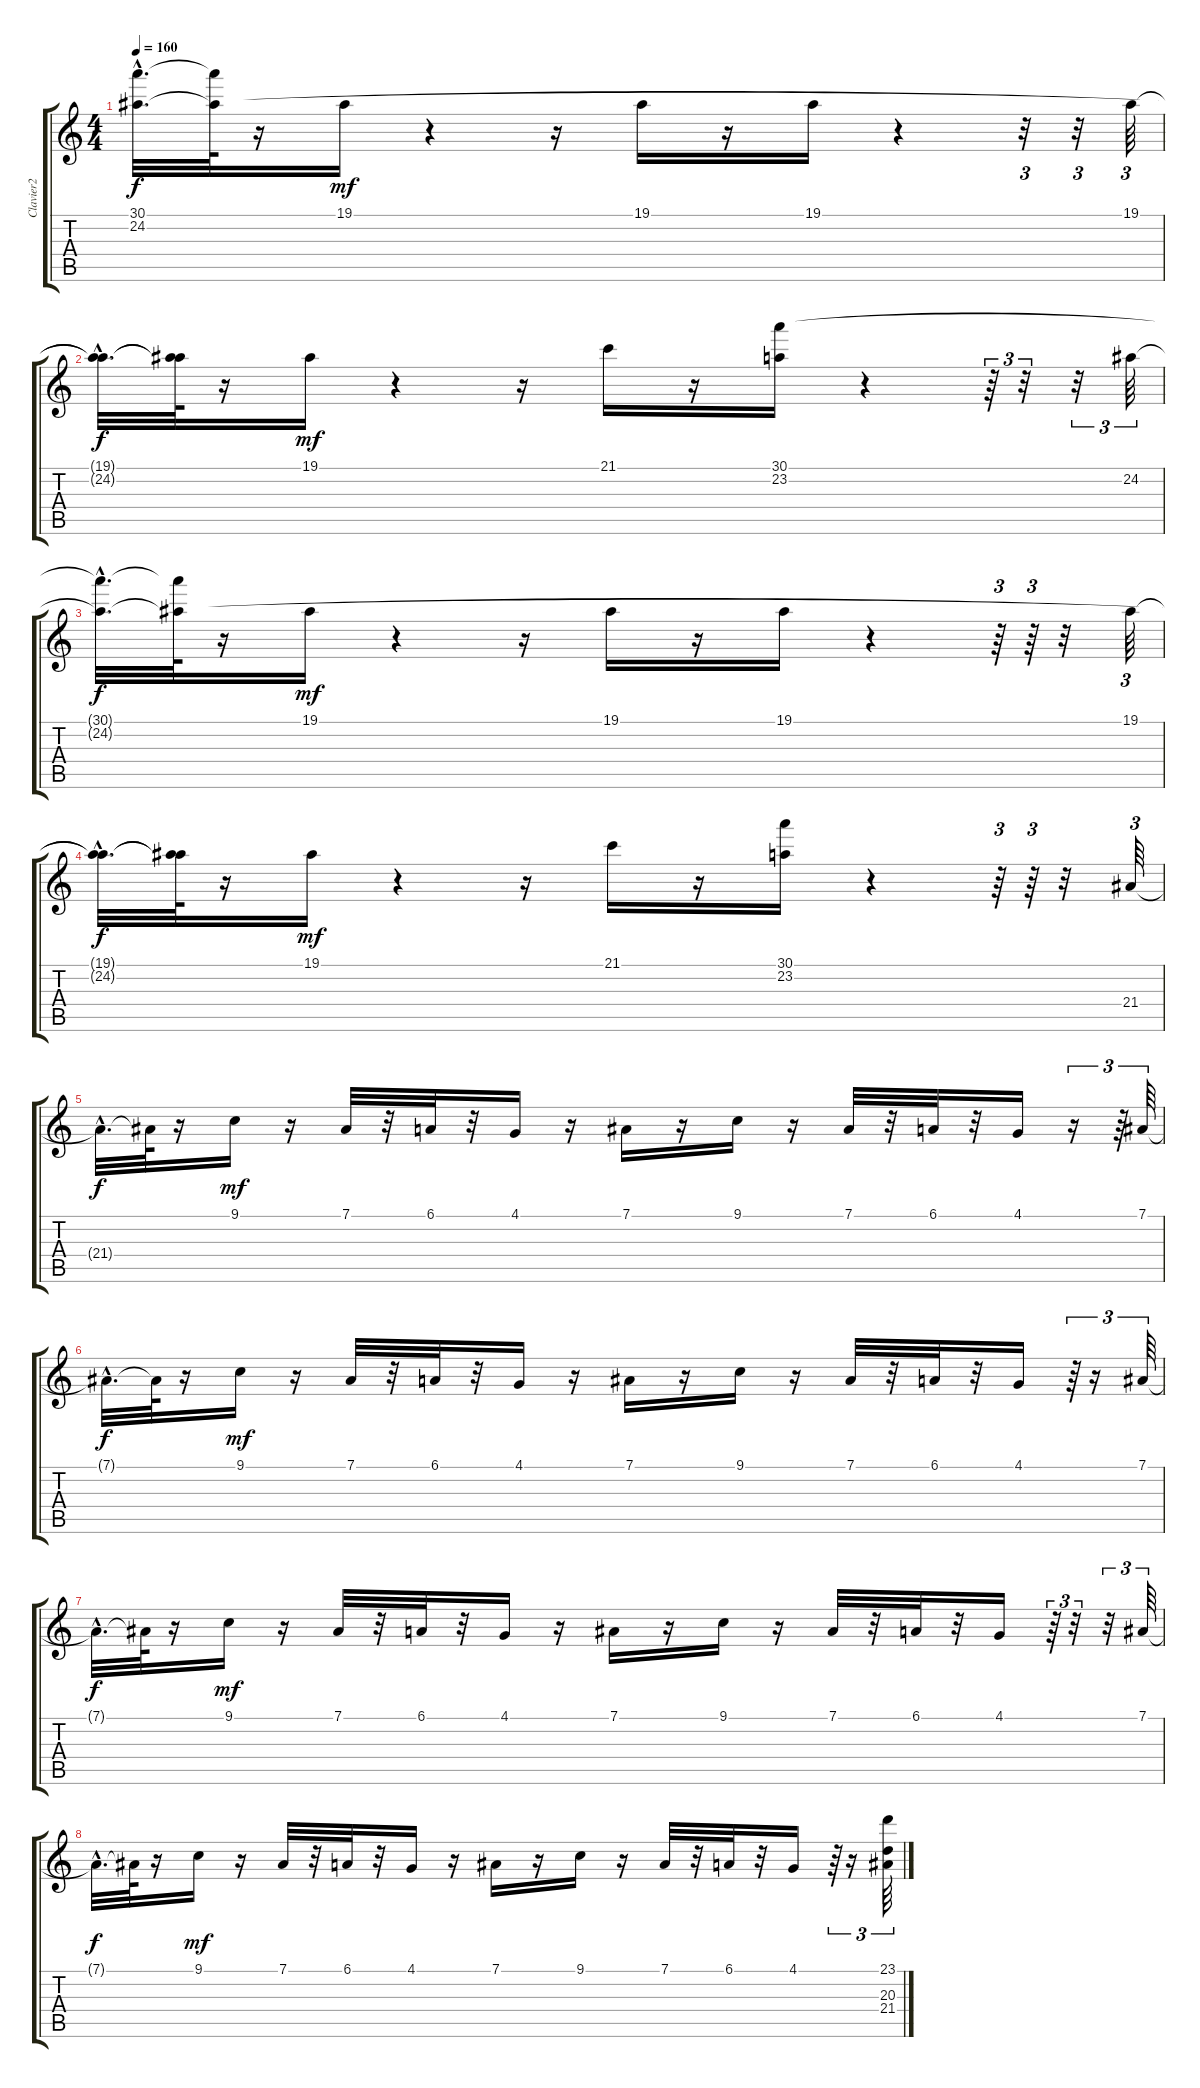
\track ("Clavier2" "Clavier2") {instrument stringensemble1}
\staff {score tabs}
\tuning (Eb4 Bb3 Gb3 Db3 Ab2 Eb2) {hide}
\ts (4 4)
\tempo 160
\clef g2
\ks c
(30.1{hac t} 24.2{hac t}).32{d dy f} (30.1{t} 24.2{t}).64 r.16 19.1.16{dy mf} r.4 r.16 19.1.16 r.16 19.1.16 r.4 r.32{tu (3 2)} r.32{tu (3 2)} 19.1.64{tu (3 2)} |
(19.1{hac t} 24.2{hac t}).32{d dy f} (19.1{t} 24.2{t}).64 r.16 19.1.16{dy mf} r.4 r.16 21.1.16 r.16 (30.1 23.2).16 r.4 r.64{tu (3 2)} r.32{tu (3 2)} r.32{tu (3 2)} 24.2.64{tu (3 2)} |
(30.1{hac t} 24.2{hac t}).32{d dy f} (30.1{t} 24.2{t}).64 r.16 19.1.16{dy mf} r.4 r.16 19.1.16 r.16 19.1.16 r.4 r.64{tu (3 2)} r.64{tu (3 2)} r.32 19.1.64{tu (3 2)} |
(19.1{hac t} 24.2{hac t}).32{d dy f} (19.1{t} 24.2{t}).64 r.16 19.1.16{dy mf} r.4 r.16 21.1.16 r.16 (30.1 23.2).16 r.4 r.64{tu (3 2)} r.64{tu (3 2)} r.32 21.4.64{tu (3 2)} |
21.4{hac t}.32{d dy f} 21.4{t}.64 r.16 9.1.16{dy mf} r.16 7.1.32 r.32 6.1.32 r.32 4.1.16 r.16 7.1.16 r.16 9.1.16 r.16 7.1.32 r.32 6.1.32 r.32 4.1.16 r.16{tu (3 2)} r.64{tu (3 2)} 7.1.64{tu (3 2)} |
7.1{hac t}.32{d dy f} 7.1{t}.64 r.16 9.1.16{dy mf} r.16 7.1.32 r.32 6.1.32 r.32 4.1.16 r.16 7.1.16 r.16 9.1.16 r.16 7.1.32 r.32 6.1.32 r.32 4.1.16 r.64{tu (3 2)} r.16{tu (3 2)} 7.1.64{tu (3 2)} |
7.1{hac t}.32{d dy f} 7.1{t}.64 r.16 9.1.16{dy mf} r.16 7.1.32 r.32 6.1.32 r.32 4.1.16 r.16 7.1.16 r.16 9.1.16 r.16 7.1.32 r.32 6.1.32 r.32 4.1.16 r.64{tu (3 2)} r.32{tu (3 2)} r.32{tu (3 2)} 7.1.64{tu (3 2)} |
7.1{hac t}.32{d dy f} 7.1{t}.64 r.16 9.1.16{dy mf} r.16 7.1.32 r.32 6.1.32 r.32 4.1.16 r.16 7.1.16 r.16 9.1.16 r.16 7.1.32 r.32 6.1.32 r.32 4.1.16 r.64{tu (3 2)} r.16{tu (3 2)} (23.1 20.3 21.4).64{tu (3 2)}
